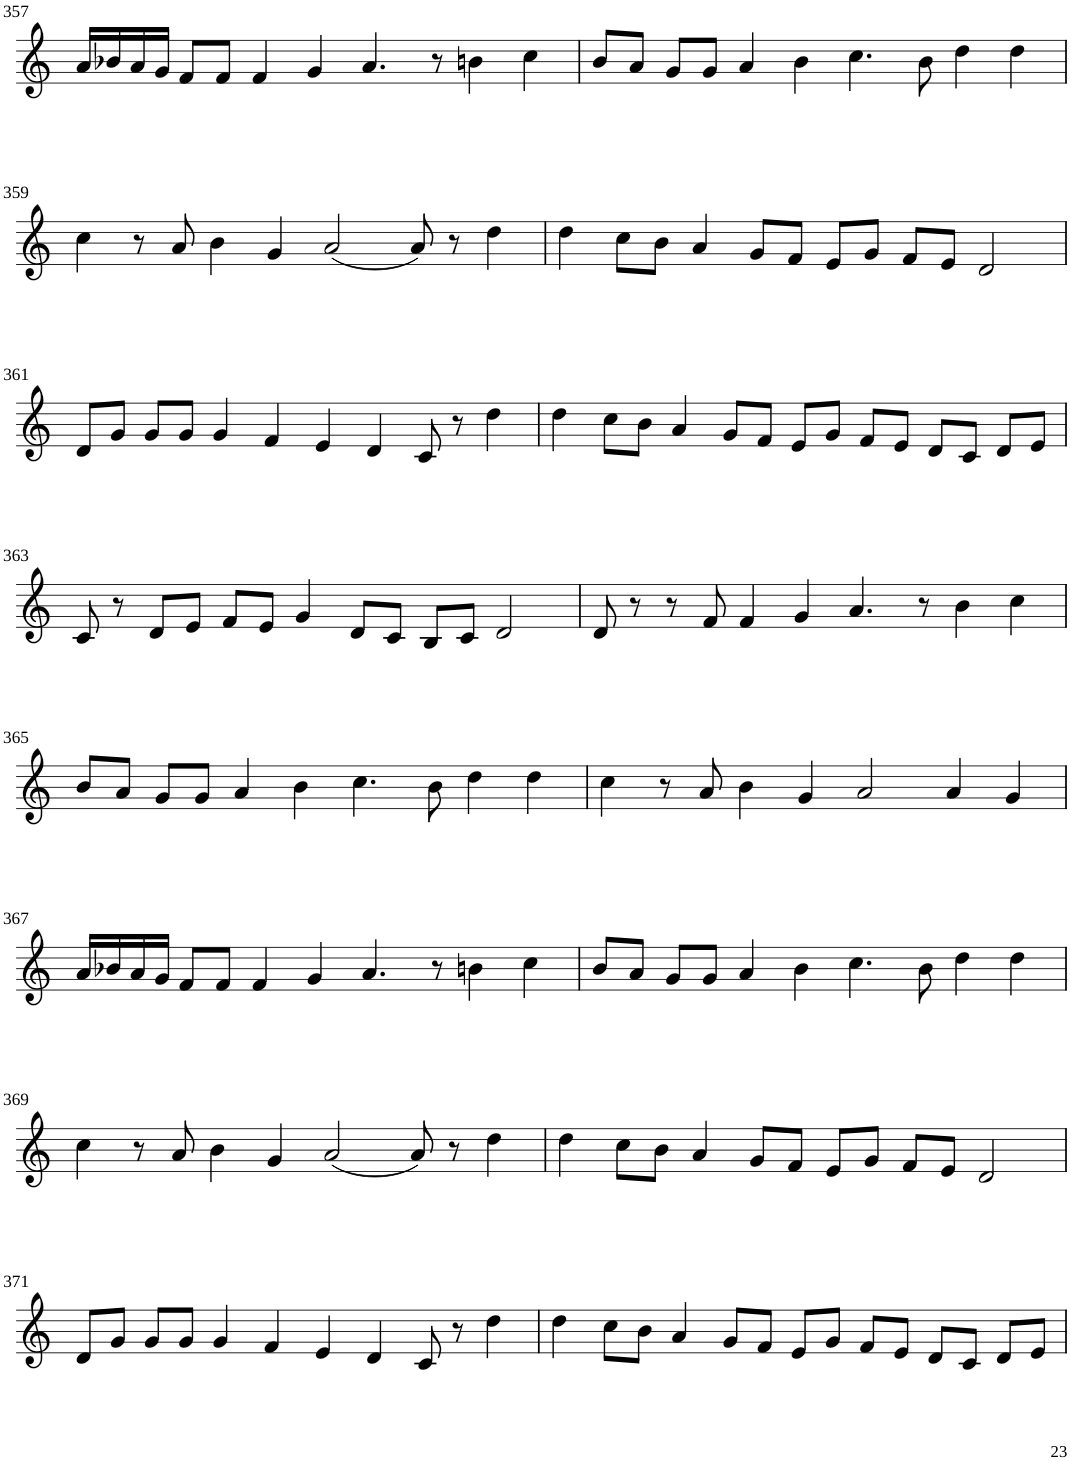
**kern
*part1
*staff1
*I"Violin
!!LO:PB:g=z
*clefG2
*k[]
*M8/4
=357
16a/LL
16b-X/
16a/
16g/JJ
8f/L
8f/J
4f/
4g/
4.a/
8r
4bn\
4cc\
=358
8b/L
8a/J
8g/L
8g/J
4a/
4b\
4.cc\
8b\
4dd\
4dd\
!!LO:LB:g=z
=359
4cc\
8r
8a/
4b\
4g/
(2a/
8a/)
8r
4dd\
=360
4dd\
8cc\L
8b\J
4a/
8g/L
8f/J
8e/L
8g/J
8f/L
8e/J
2d/
!!LO:LB:g=z
=361
8d/L
8g/J
8g/L
8g/J
4g/
4f/
4e/
4d/
8c/
8r
4dd\
=362
4dd\
8cc\L
8b\J
4a/
8g/L
8f/J
8e/L
8g/J
8f/L
8e/J
8d/L
8c/J
8d/L
8e/J
!!LO:LB:g=z
=363
8c/
8r
8d/L
8e/J
8f/L
8e/J
4g/
8d/L
8c/J
8B/L
8c/J
2d/
=364
8d/
8r
8r
8f/
4f/
4g/
4.a/
8r
4b\
4cc\
!!LO:LB:g=z
=365
8b/L
8a/J
8g/L
8g/J
4a/
4b\
4.cc\
8b\
4dd\
4dd\
=366
4cc\
8r
8a/
4b\
4g/
2a/
4a/
4g/
!!LO:LB:g=z
=367
16a/LL
16b-X/
16a/
16g/JJ
8f/L
8f/J
4f/
4g/
4.a/
8r
4bn\
4cc\
=368
8b/L
8a/J
8g/L
8g/J
4a/
4b\
4.cc\
8b\
4dd\
4dd\
!!LO:LB:g=z
=369
4cc\
8r
8a/
4b\
4g/
(2a/
8a/)
8r
4dd\
=370
4dd\
8cc\L
8b\J
4a/
8g/L
8f/J
8e/L
8g/J
8f/L
8e/J
2d/
!!LO:LB:g=z
=371
8d/L
8g/J
8g/L
8g/J
4g/
4f/
4e/
4d/
8c/
8r
4dd\
=372
4dd\
8cc\L
8b\J
4a/
8g/L
8f/J
8e/L
8g/J
8f/L
8e/J
8d/L
8c/J
8d/L
8e/J
=
*-
